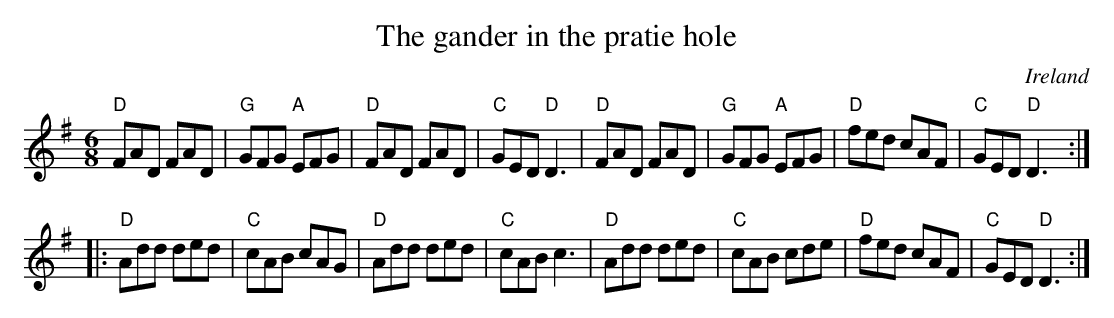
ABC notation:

X:1
T:The gander in the pratie hole
O:Ireland
M:6/8
L:1/8
K:G
"D"FAD FAD|"G"GFG "A"EFG|"D"FAD FAD|"C"GED "D"D3|\
"D"FAD FAD|"G"GFG "A"EFG|"D"fed cAF|"C"GED "D"D3:|
|:"D"Add ded|"C"cAB cAG|"D"Add ded|"C"cAB c3|\
"D"Add ded|"C"cAB cde|"D"fed cAF|"C"GED "D"D3:|
